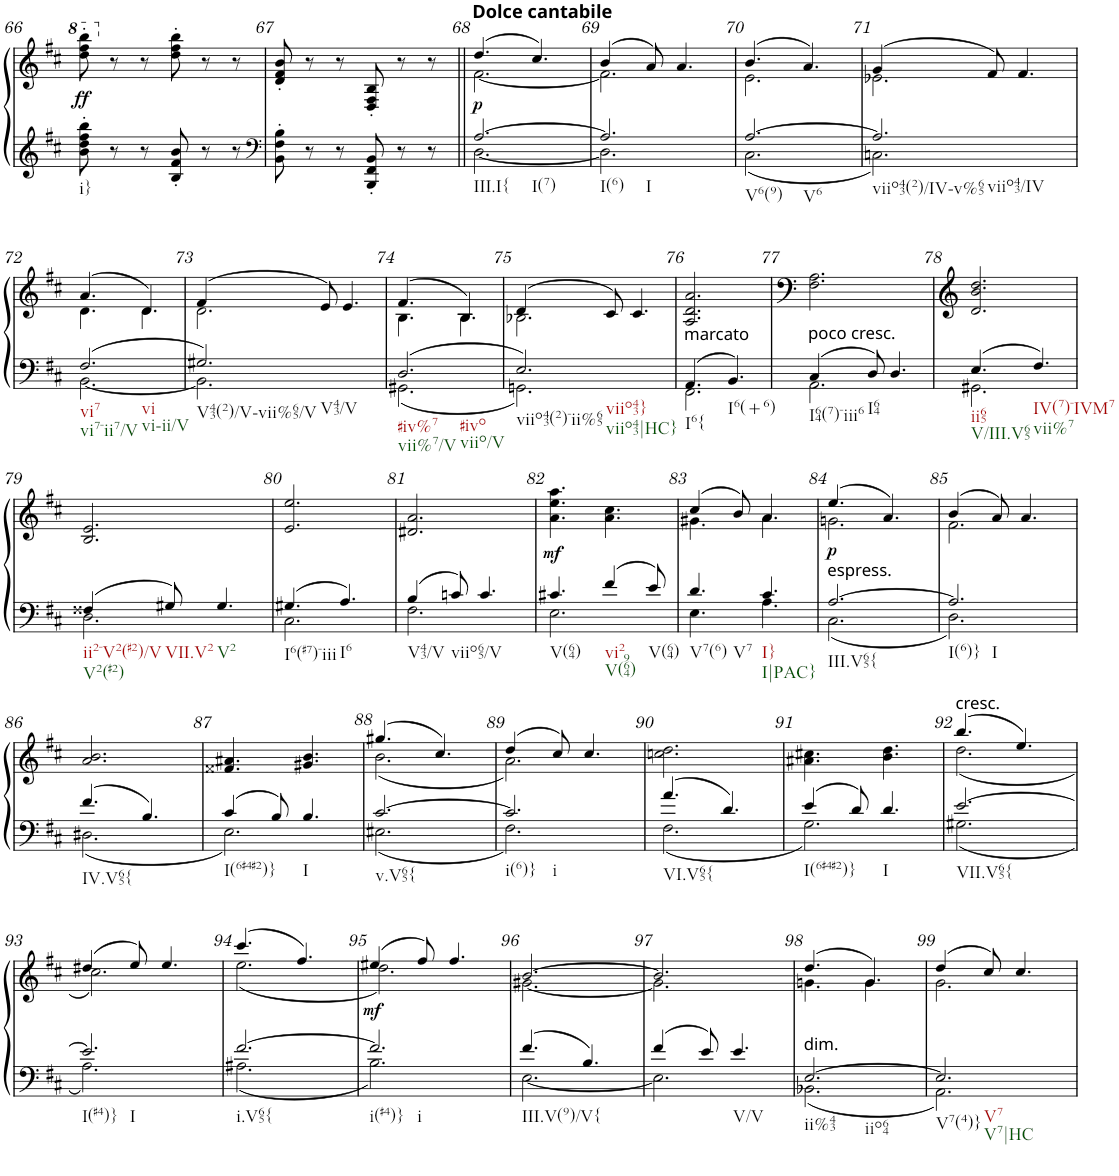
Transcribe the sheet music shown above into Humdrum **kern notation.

**kern	**kern	**dynam
*part1	*part1	*part1
*staff2	*staff1	*staff1/2
*I"Klavier	*	*
*I'Klav.	*	*
!!LO:PB:g=z
*clefG2	*clefG2	*
*k[f#c#]	*k[f#c#]	*
*D:	*D:	*
*M6/8	*M6/8	*
=66	=66	=66
!LO:TX:b:t=i}	!	!
!	!	!LO:DY:b
8b\' 8dd\' 8ff#\' 8bb\'	8ddd\' 8fff#\' 8bbb\'	ff
8r	8r	.
8r	8r	.
8B/' 8f#/' 8b/'	8dd\' 8ff#\' 8bb\'	.
8r	8r	.
8r	8r	.
=67	=67	=67
*clefF4	*	*
8BB\' 8F#\' 8B\'	8d/' 8f#/' 8b/'	.
8r	8r	.
8r	8r	.
8BBB/' 8FF#/' 8BB/'	8D/' 8F#/' 8B/'	.
8r	8r	.
8r	8r	.
=68||	=68||	=68||
*^	*^	*
!	!	!LO:TX:a:B:t=Dolce cantabile	!	!
!LO:TX:b:t=III.I{	!	!	!	!
!LO:TX:b:t=I(7)	!	!	!	!
!	!	!	!	!LO:DY:b
[2.A/	[2.D\	(4.dd/	[2.f#\	p
.	.	4.cc#/)	.	.
=69	=69	=69	=69	=69
!LO:TX:b:t=I(6)	!	!	!	!
!LO:TX:b:t=I	!	!	!	!
2.A/]	2.D\]	(4b/	2.f#\]	.
.	.	8a/)	.	.
.	.	4.a/	.	.
=70	=70	=70	=70	=70
!LO:TX:b:t=V6(9)	!	!	!	!
!LO:TX:b:t=V6	!	!	!	!
[2.A/	2.C#\	(4.b/	2.e\	.
.	.	4.a/)	.	.
=71	=71	=71	=71	=71
!LO:TX:b:t=viio43(2)/IV-v%65	!	!	!	!
!LO:TX:b:t=viio43/IV	!	!	!	!
2.A/]	2.Cn\	(4g/	2.e-X\	.
.	.	8f#/)	.	.
.	.	4.f#/	.	.
!!LO:LB:g=z	!!
=72	=72	=72	=72	=72
!LO:TX:b:t=vi7	!	!	!	!
!LO:TX:b:t=vi7-ii7/V	!	!	!	!
!LO:TX:b:t=vi	!	!	!	!
!LO:TX:b:t=vi-ii/V	!	!	!	!
2.F#/	[2.BB\	(4.a/	4.d\	.
.	.	4.d/)	4.d\	.
=73	=73	=73	=73	=73
!LO:TX:b:t=V43(2)/V-vii%65/V	!	!	!	!
!LO:TX:b:t=V43/V	!	!	!	!
2.G#X/	2.BB\]	(4f#/	2.d\	.
.	.	8e/)	.	.
.	.	4.e/	.	.
=74	=74	=74	=74	=74
!LO:TX:b:t=#iv%7	!	!	!	!
!LO:TX:b:t=vii%7/V	!	!	!	!
!LO:TX:b:t=#ivo	!	!	!	!
!LO:TX:b:t=viio/V	!	!	!	!
2.D/	2.GG#X\	(4.f#/	4.B\	.
.	.	4.B/)	4.B\	.
=75	=75	=75	=75	=75
!LO:TX:b:t=viio43(2)-ii%65	!	!	!	!
!LO:TX:b:t=viio43}	!	!	!	!
!LO:TX:b:t=viio43|HC}	!	!	!	!
2.E/	2.GGn\	(4d/	2.B-X\	.
.	.	8c#/)	.	.
.	.	4.c#/	.	.
*	*	*v	*v	*
=76	=76	=76	=76
!LO:TX:a:t=marcato	!	!	!
!LO:TX:b:t=I6{	!	!	!
4.AA/	2.FF#\	2.A/ 2.d/ 2.a/	.
!LO:TX:b:t=I6(+6)	!	!	!
4.BB/	.	.	.
=77	=77	=77	=77
!LO:TX:a:t=poco cresc.	!	!	!
!LO:TX:b:t=I64(7)-iii6	!	!	!
4C#/	2.AA\	2.F#\ 2.A\	.
!LO:TX:b:t=I64	!	!	!
8D/	.	.	.
4.D/	.	.	.
=78	=78	=78	=78
!LO:TX:b:t=ii65	!	!	!
!LO:TX:b:t=V/III.V65	!	!	!
4.E/	2.GG#X\	2.d/ 2.b/ 2.dd/	.
!LO:TX:b:t=IV(7)-IVM7	!	!	!
!LO:TX:b:t=vii%7	!	!	!
4.F#/	.	.	.
!!LO:LB:g=z
=79	=79	=79	=79
!LO:TX:b:t=ii2-V2(#2)/V	!	!	!
!LO:TX:b:t=V2(#2)	!	!	!
4F##X/	2.D\	2.B/ 2.e/	.
!LO:TX:b:t=VII.V2	!	!	!
8G#X/	.	.	.
!LO:TX:b:t=V2	!	!	!
4.G#/	.	.	.
=80	=80	=80	=80
!LO:TX:b:t=I6(#7)-iii	!	!	!
4.G#X/	2.C#\	2.e/ 2.ee/	.
!LO:TX:b:t=I6	!	!	!
4.A/	.	.	.
=81	=81	=81	=81
!LO:TX:b:t=V43/V	!	!	!
4B/	2.F#\	2.d#X/ 2.a/	.
!LO:TX:b:t=viio65/V	!	!	!
8cn/	.	.	.
4.c/	.	.	.
=82	=82	=82	=82
!LO:TX:b:t=V(64)	!	!	!
!	!	!	!LO:DY:b
4.c#X/	2.E\	4.a\ 4.ee\ 4.aa\	mf
!LO:TX:b:t=vi2	!	!	!
!LO:TX:b:t=V(964)	!	!	!
4f#/	.	4.a\ 4.cc#\	.
!LO:TX:b:t=V(64)	!	!	!
8e/	.	.	.
=83	=83	=83	=83
*	*	*^	*
!LO:TX:b:t=V7(6)	!	!	!	!
!LO:TX:b:t=V7	!	!	!	!
4.d/	4.E\	(4cc#/	4.g#X\	.
.	.	8b/)	.	.
!LO:TX:b:t=I}	!	!	!	!
!LO:TX:b:t=I|PAC}	!	!	!	!
4.c#/	4.A\	4.a/	4.a\	.
=84	=84	=84	=84	=84
!LO:TX:a:t=espress.	!	!	!	!
!LO:TX:b:t=III.V65{	!	!	!	!
!	!	!	!	!LO:DY:b
[2.A/	2.C#\	(4.ee/	2.gn\	p
.	.	4.a/)	.	.
=85	=85	=85	=85	=85
!LO:TX:b:t=I(6)}	!	!	!	!
!LO:TX:b:t=I	!	!	!	!
2.A/]	2.D\	(4b/	2.f#\	.
.	.	8a/)	.	.
.	.	4.a/	.	.
*	*	*v	*v	*
!!LO:LB:g=z
=86	=86	=86	=86
!LO:TX:b:t=IV.V65{	!	!	!
4.f#/	2.D#X\	2.a/ 2.b/	.
4.B/	.	.	.
=87	=87	=87	=87
!LO:TX:b:t=I(6#4#2)}	!	!	!
4c#/	2.E\	4.f##X/ 4.a#X/	.
8B/	.	.	.
!LO:TX:b:t=I	!	!	!
4.B/	.	4.g#X/ 4.b/	.
=88	=88	=88	=88
*	*	*^	*
!LO:TX:b:t=v.V65{	!	!	!	!
[2.c#/	2.E#X\	(4.gg#X/	(2.b\	.
.	.	4.cc#/)	.	.
=89	=89	=89	=89	=89
!LO:TX:b:t=i(6)}	!	!	!	!
!LO:TX:b:t=i	!	!	!	!
2.c#/]	2.F#\	(4dd/	2.a\)	.
.	.	8cc#/)	.	.
.	.	4.cc#/	.	.
*	*	*v	*v	*
=90	=90	=90	=90
!LO:TX:b:t=VI.V65{	!	!	!
4.a/	2.F#\	2.ccn\ 2.dd\	.
4.d/	.	.	.
=91	=91	=91	=91
!LO:TX:b:t=I(6#4#2)}	!	!	!
4e/	2.G\	4.a#X\ 4.cc#X\	.
8d/	.	.	.
!LO:TX:b:t=I	!	!	!
4.d/	.	4.b\ 4.dd\	.
=92	=92	=92	=92
*	*	*^	*
!	!	!LO:TX:a:t=cresc.	!	!
!LO:TX:b:t=VII.V65{	!	!	!	!
[2.e/	2.G#X\	(4.bb/	(2.dd\	.
.	.	4.ee/)	.	.
!!LO:LB:g=z	!!
=93	=93	=93	=93	=93
!LO:TX:b:t=I(#4)}	!	!	!	!
!LO:TX:b:t=I	!	!	!	!
2.e/]	2.A\	(4dd#X/	2.cc#\)	.
.	.	8ee/)	.	.
.	.	4.ee/	.	.
=94	=94	=94	=94	=94
!LO:TX:b:t=i.V65{	!	!	!	!
[2.f#/	2.A#X\	(4.ccc#/	(2.ee\	.
.	.	4.ff#/)	.	.
=95	=95	=95	=95	=95
!LO:TX:b:t=i(#4)}	!	!	!	!
!LO:TX:b:t=i	!	!	!	!
!	!	!	!	!LO:DY:b
2.f#/]	2.B\	(4ee#X/	2.dd\)	mf
.	.	8ff#/)	.	.
.	.	4.ff#/	.	.
=96	=96	=96	=96	=96
!LO:TX:b:t=III.V(9)/V{	!	!	!	!
4.f#/	[2.E\	[2.b/	[2.g#X\	.
4.B/	.	.	.	.
=97	=97	=97	=97	=97
4f#/	2.E\]	2.b/]	2.g#\]	.
8e/	.	.	.	.
!LO:TX:b:t=V/V	!	!	!	!
4.e/	.	.	.	.
=98	=98	=98	=98	=98
!LO:TX:a:t=dim.	!	!	!	!
!LO:TX:b:t=ii%43	!	!	!	!
!LO:TX:b:t=iio64	!	!	!	!
[2.E/	2.BB-X\	(4.dd/	4.gn\	.
.	.	4.g/)	4.g\	.
=99	=99	=99	=99	=99
!LO:TX:b:t=V7(4)}	!	!	!	!
!LO:TX:b:t=V7	!	!	!	!
!LO:TX:b:t=V7|HC	!	!	!	!
2.E/]	2.AA\	(4dd/	2.g\	.
.	.	8cc#/)	.	.
.	.	4.cc#/	.	.
*v	*v	*	*	*
*	*v	*v	*
=	=	=
*-	*-	*-
